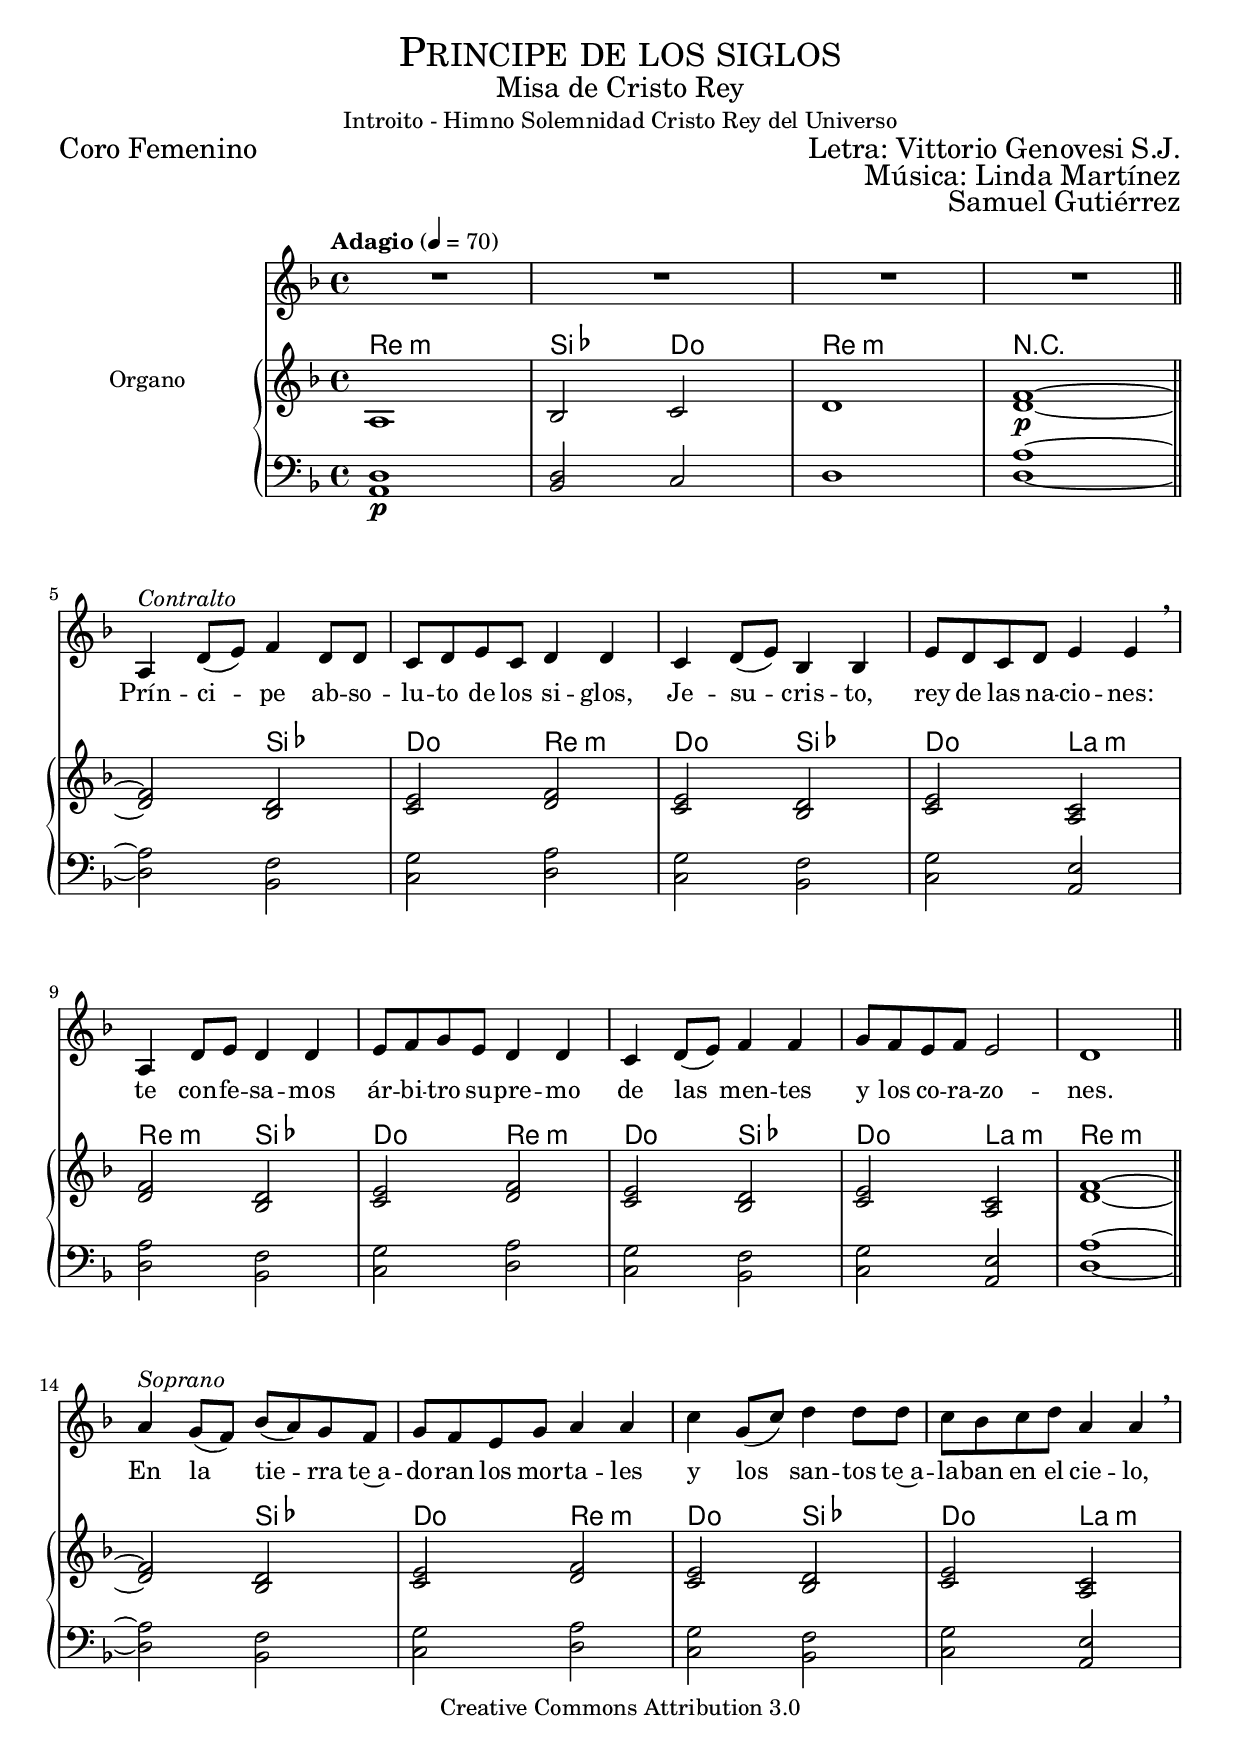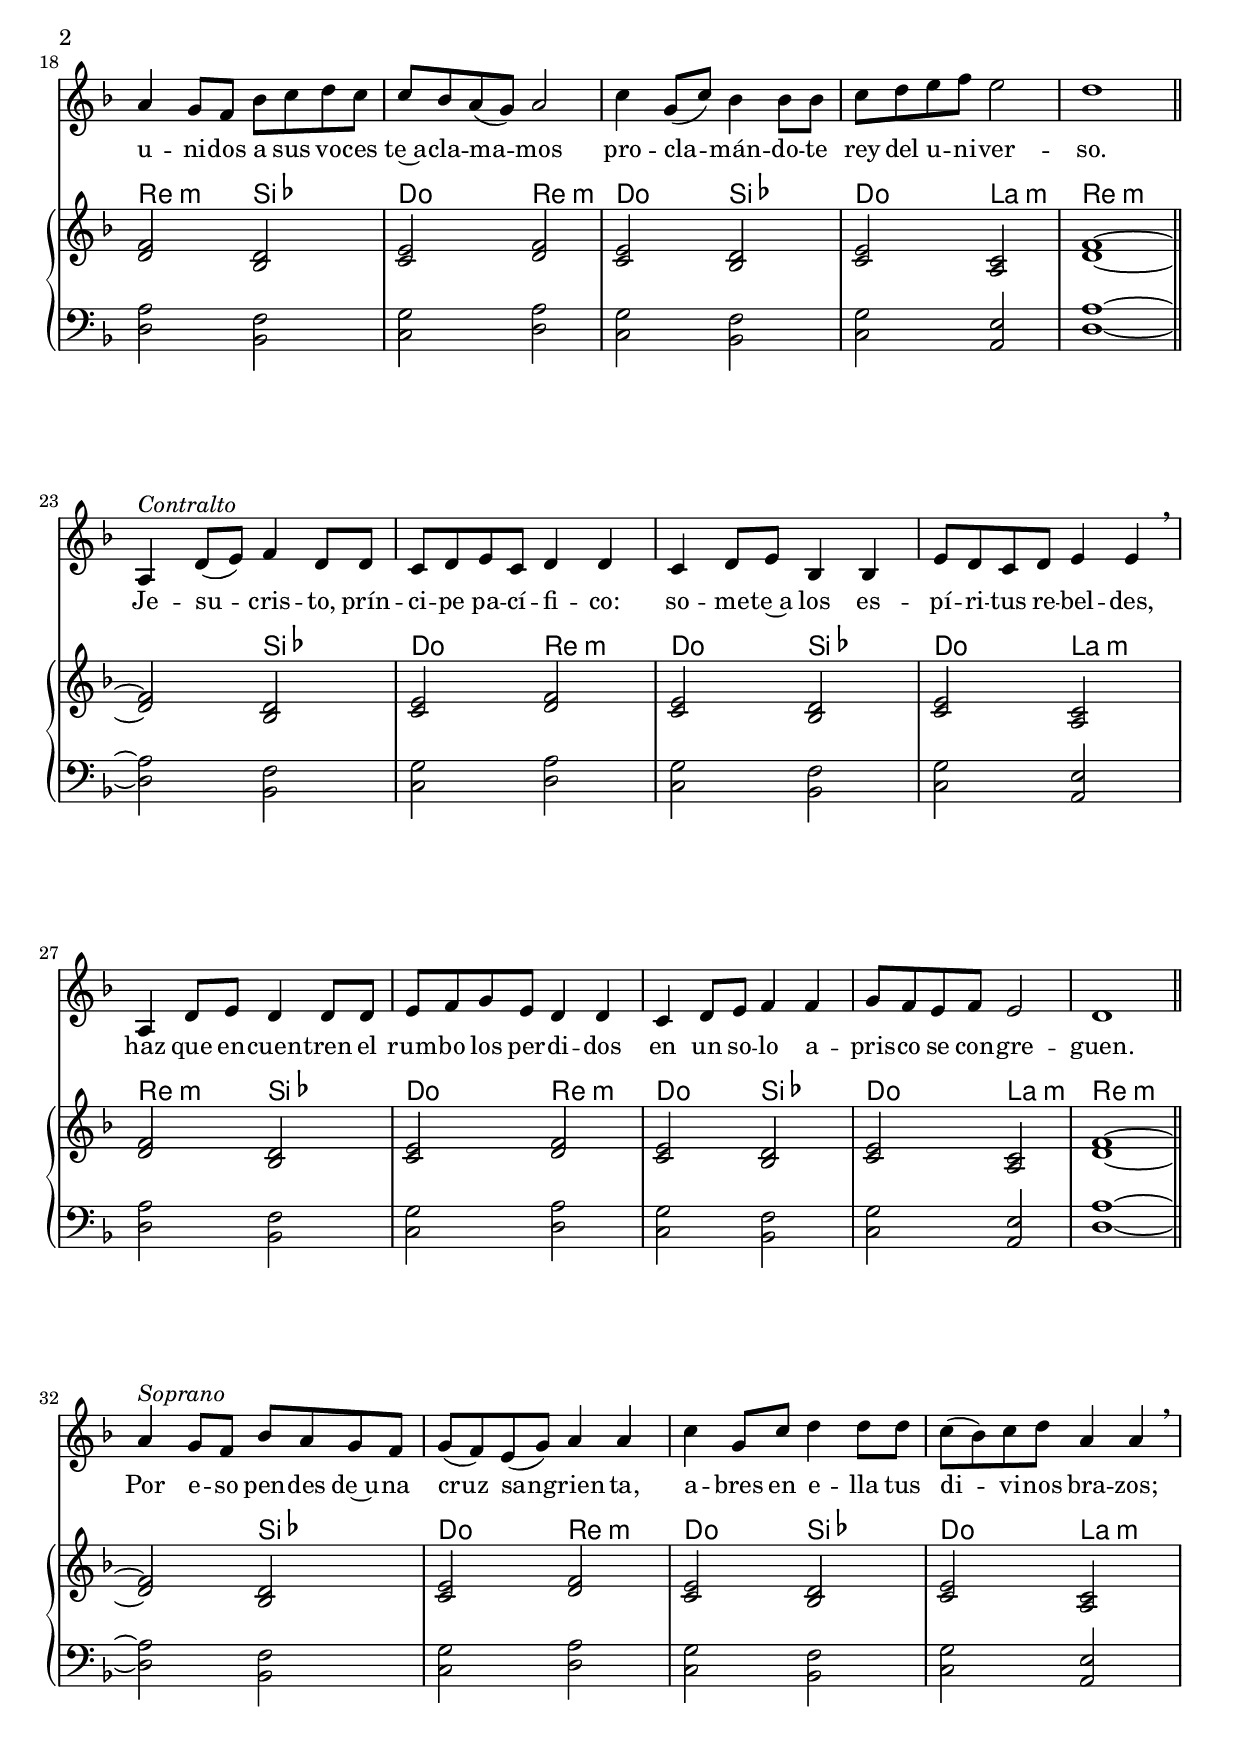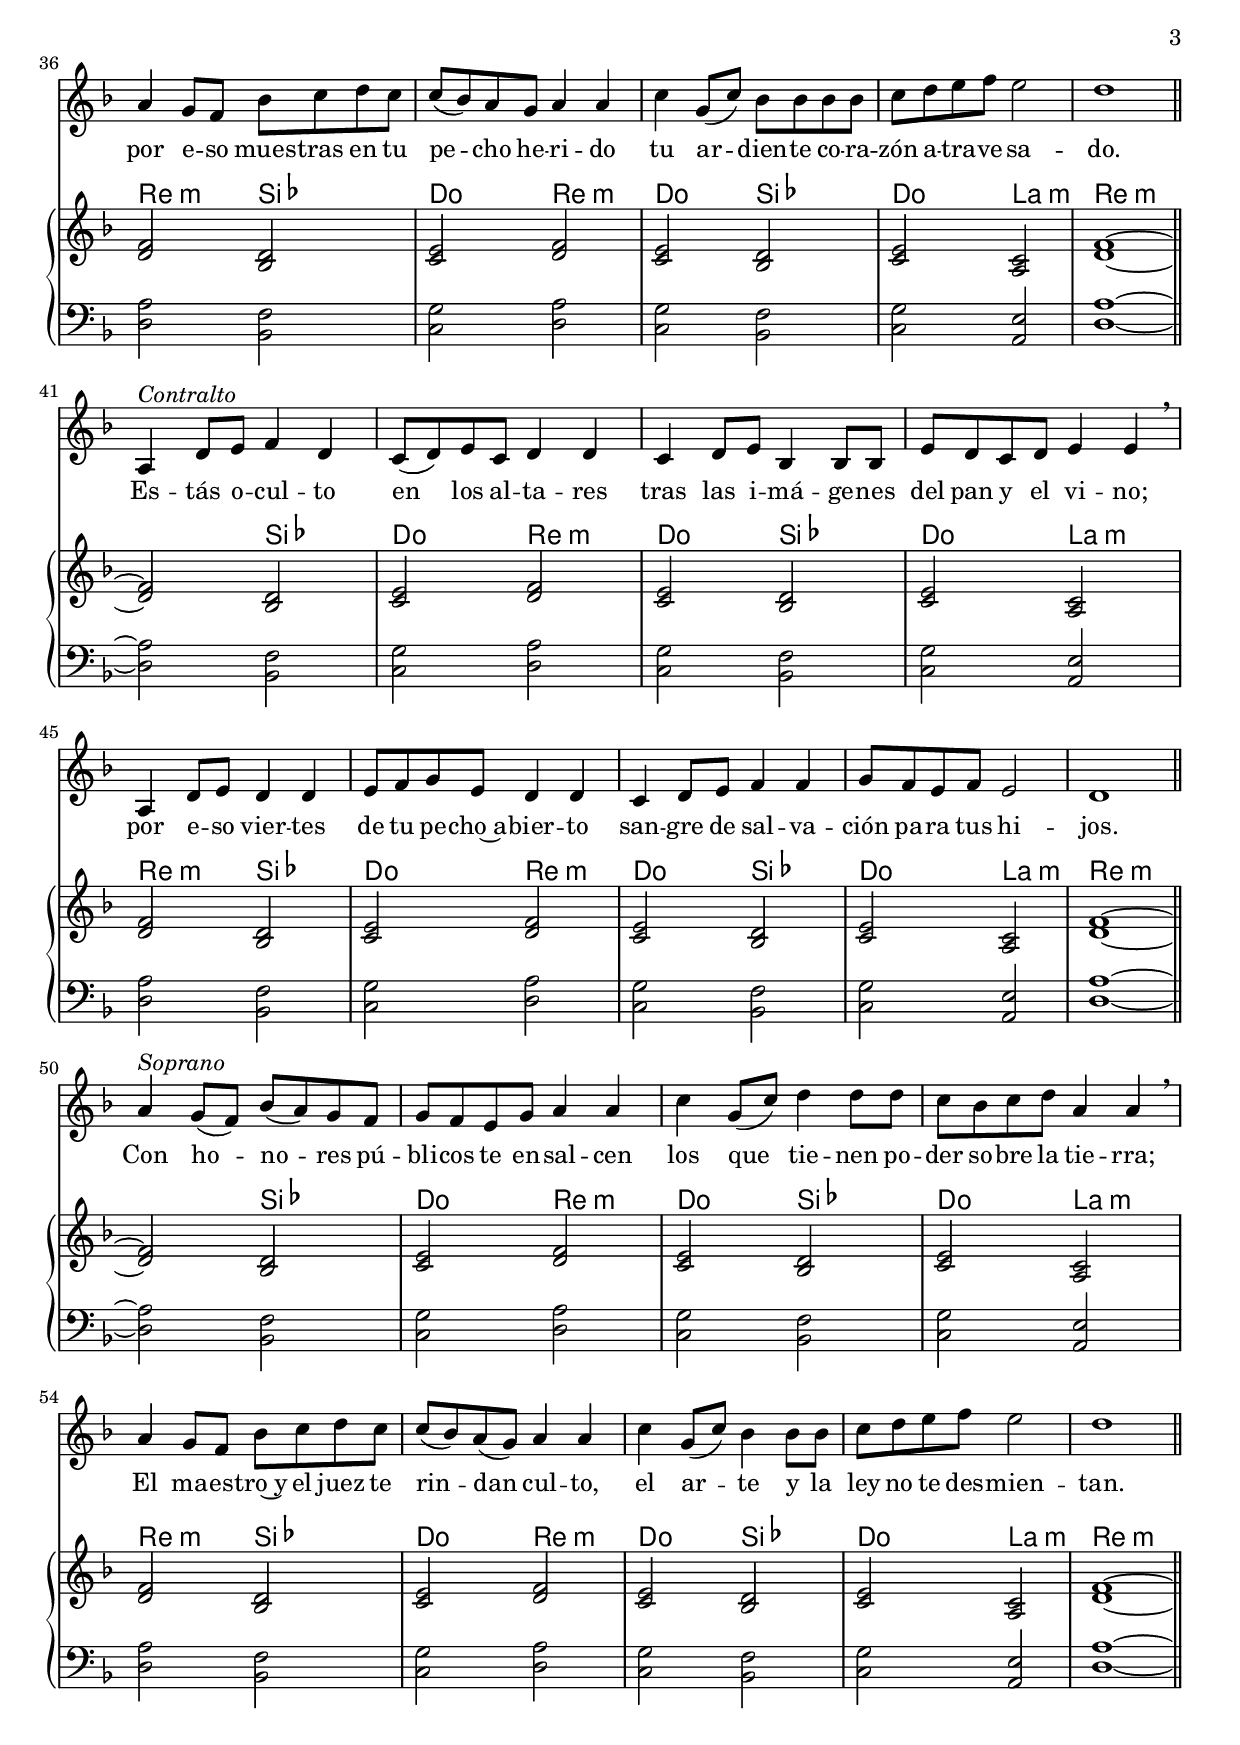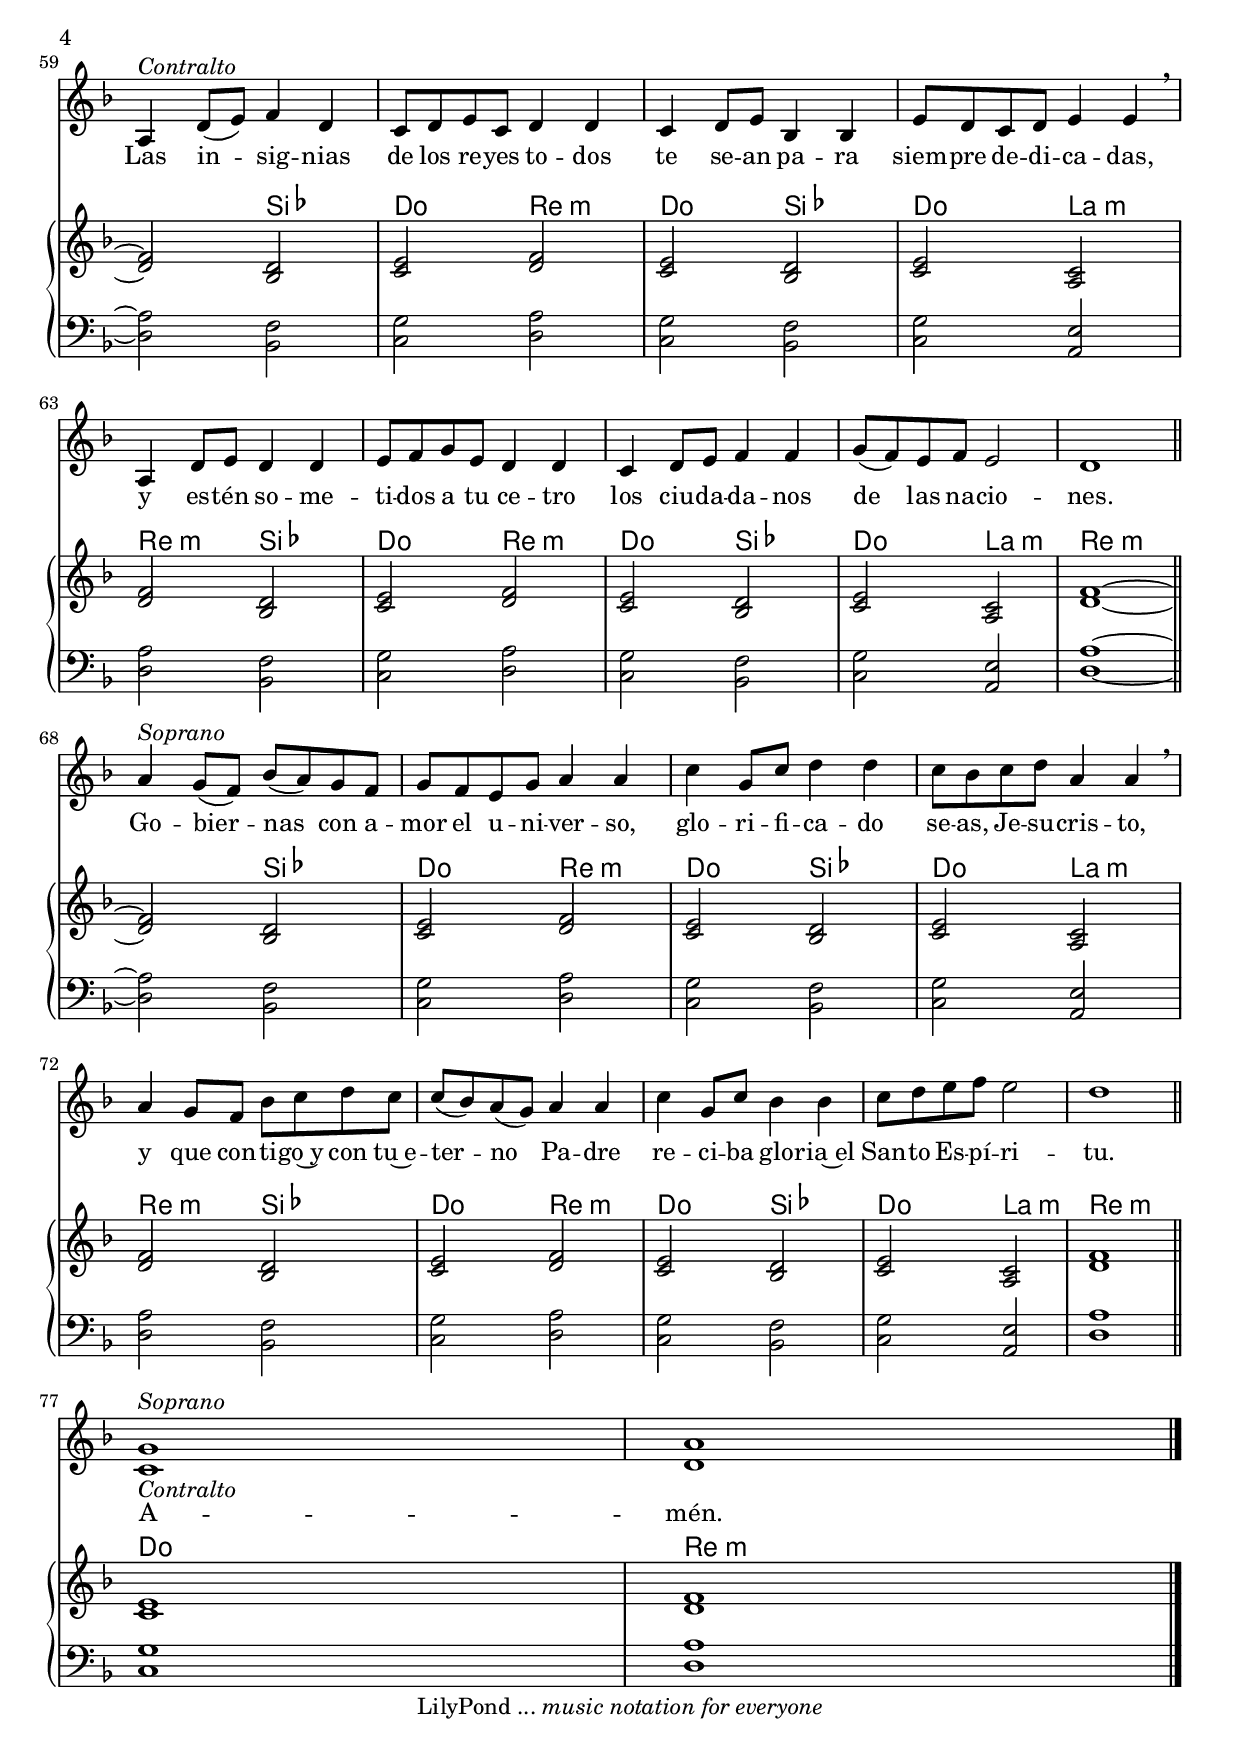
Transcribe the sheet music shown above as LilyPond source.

% ****************************************************************
%	Pricipe de los siglos - Melodia inspirada en las composiciones de Mons Marco Frisina
%   	Texto y musica con acompañamiento
%	by serach.sam@
% ****************************************************************
\language "espanol"
\version "2.19.82"

#(set-global-staff-size 19.8)

% --- Cabecera
\markup { \fill-line { \center-column { \fontsize #5 \smallCaps "Principe de los siglos" \fontsize #2 "Misa de Cristo Rey" "Introito - Himno Solemnidad Cristo Rey del Universo" } } }
\markup { \fill-line { \fontsize #2 "Coro Femenino" \right-column { \fontsize #2 "Letra: Vittorio Genovesi S.J." } } }
\markup { \fill-line { " " \center-column { \fontsize #2 "Música: Linda Martínez" } } }
\markup { \fill-line { " " \center-column { \fontsize #2 "Samuel Gutiérrez" } } }
\header {
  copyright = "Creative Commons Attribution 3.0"
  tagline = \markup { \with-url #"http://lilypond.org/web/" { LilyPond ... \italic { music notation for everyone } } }
  breakbefore = ##t
}

% --- Musica

% --- Parametro globales
global = {
  \tempo "Adagio" 4 = 70
  \key re \minor
  \time 4/4
}

Music = \relative do' {
  R1*4 \bar "||" \break

  la4^\markup { \italic "Contralto" } re8( mi) fa4 re8 re |
  do8 re mi do re4 re 		|
  do4 re8( mi) sib4 sib 		|
  mi8 re  do re mi4 mi \breathe	| \break
  la,4 re8 mi re4 re4 		|
  mi8 fa sol mi re4 re 		|
  do4 re8( mi) fa4 fa 		|
  sol8 fa mi fa mi2 		|
  re1 				| \bar "||" \break

  la'4^\markup { \italic "Soprano" } sol8( fa) sib( la) sol fa |
  sol8 fa mi sol la4 la 		|
  do4 sol8( do) re4 re8 re	|
  do8 sib do re la4 la \breathe	| \break
  la4 sol8 fa sib do re do	|
  do8 sib la( sol) la2 		|
  do4 sol8( do) sib4 sib8 sib	|
  do8 re mi fa mi2 		|
  re1 				| \bar "||" \break

  la,4^\markup { \italic "Contralto" } re8( mi) fa4 re8 re |
  do8 re mi do re4 re 		|
  do4 re8 mi sib4 sib		|
  mi8 re  do re mi4 mi \breathe	| \break
  la,4 re8 mi re4 re8 re		|
  mi8 fa sol mi re4 re		|
  do4 re8 mi fa4 fa		|
  sol8 fa mi fa mi2 		|
  re1				| \bar "||" \break

  la'4^\markup { \italic "Soprano" } sol8 fa sib la sol fa |
  sol8( fa) mi( sol) la4 la	|
  do4 sol8 do re4 re8 re		|
  do8( sib) do re la4 la \breathe| \break
  la4 sol8 fa sib do re do	|
  do8( sib) la sol la4 la 	|
  do4 sol8( do) sib sib sib8 sib	|
  do8 re mi fa mi2 		|
  re1 				| \bar "||" \break

  la,4^\markup { \italic "Contralto" } re8 mi fa4 re4 |
  do8( re) mi do re4 re 		|
  do4 re8 mi sib4 sib8 sib	|
  mi8 re  do re mi4 mi \breathe	| \break
  la,4 re8 mi re4 re		|
  mi8 fa sol mi re4 re 		|
  do4 re8 mi fa4 fa		|
  sol8 fa mi fa mi2 		|
  re1 				| \bar "||" \break

  la'4^\markup { \italic "Soprano" } sol8( fa) sib( la) sol fa |
  sol8 fa mi sol la4 la 		|
  do4 sol8( do) re4 re8 re	|
  do8 sib do re la4 la \breathe	| \break
  la4 sol8 fa sib do re do	|
  do8( sib) la( sol) la4 la 	|
  do4 sol8( do) sib4 sib8 sib	|
  do8 re mi fa mi2 		|
  re1 				| \bar "||" \break

  la,4^\markup { \italic "Contralto" } re8( mi) fa4 re4 |
  do8 re mi do re4 re 		|
  do4 re8 mi sib4 sib		|
  mi8 re  do re mi4 mi \breathe	| \break
  la,4 re8 mi re4 re		|
  mi8 fa sol mi re4 re 		|
  do4 re8 mi fa4 fa		|
  sol8( fa) mi fa mi2 		|
  re1 				| \bar "||" \break

  la'4^\markup { \italic "Soprano" } sol8( fa) sib( la) sol fa |
  sol8 fa mi sol la4 la		|
  do4 sol8 do re4 re		|
  do8 sib do re la4 la \breathe	| \break
  la4 sol8 fa sib do re do	|
  do8( sib) la( sol) la4 la	|
  do4 sol8 do sib4 sib		|
  do8 re mi fa mi2 		|
  re1 				| \bar "||" \break

  <do, sol'>1^\markup { \italic "Soprano" }_\markup { \italic "Contralto" } |
  <re la'>1			|

  \bar "|."
}
Words = \lyricmode {
  Prín -- ci -- pe ab -- so -- lu -- to de los si -- glos,
  Je -- su -- cris -- to, rey de las na -- cio -- nes:
  te con -- fe -- sa -- mos ár -- bi -- tro su -- pre -- mo
  de las men -- tes y los co -- ra -- zo -- nes.

  En la tie -- rra te~a -- do -- ran los mor -- ta -- les
  y los san -- tos te~a -- la -- ban en el cie -- lo,
  u -- ni -- dos a sus vo -- ces te~a -- cla -- ma -- mos
  pro -- cla -- mán -- do -- te rey del u -- ni -- ver -- so.

  Je -- su -- cris -- to, prín -- ci -- pe pa -- cí -- fi -- co:
  so -- me -- te~a los es -- pí -- ri -- tus re -- bel -- des,
  haz que en -- cuen -- tren el rum -- bo los per -- di -- dos
  en un so -- lo a -- pris -- co se con -- gre -- guen.

  Por e -- so pen -- des de~u -- na cruz san -- grien -- ta,
  a -- bres en e -- lla tus di -- vi -- nos bra -- zos;
  por e -- so mues -- tras en tu pe -- cho he -- ri -- do
  tu ar -- dien -- te co -- ra -- zón a -- tra -- ve -- sa -- do.

  Es -- tás o -- cul -- to en los al -- ta -- res
  tras las i -- má -- ge -- nes del pan y el vi -- no;
  por e -- so vier -- tes de tu pe -- cho~a -- bier -- to
  san -- gre de sal -- va -- ción pa -- ra tus hi -- jos.

  Con ho -- no -- res pú -- bli -- cos te en -- sal -- cen
  los que tie -- nen po -- der so -- bre la tie -- rra;
  El ma -- es -- tro~y el juez te rin -- dan  cul -- to,
  el ar -- te y la ley no te des -- mien -- tan.

  Las in -- sig -- nias de los re -- yes to -- dos
  te se -- an pa -- ra siem -- pre de -- di -- ca -- das,
  y es -- tén so -- me -- ti -- dos a tu ce -- tro
  los ciu -- da -- da -- nos de las na -- cio -- nes.

  Go -- bier -- nas con a -- mor el u -- ni -- ver -- so,
  glo -- ri -- fi -- ca -- do se -- as, Je -- su -- cris -- to,
  y que con -- ti -- go~y con tu~e -- ter -- no Pa -- dre
  re -- ci -- ba glo -- ria~el San -- to Es -- pí -- ri -- tu.

  A -- mén.
}

NotesSop = \relative do' {
  R1*3 |fa1~\p | \bar "||"

  fa2 re2	|
  mi2 fa 	|
  mi2 re		|
  mi2 do		| \break
  fa2 re2	|
  mi2 fa 	|
  mi2 re		|
  mi2 do		|
  fa1~		| \bar "||" \break

  fa2 re2	|
  mi2 fa 	|
  mi2 re		|
  mi2 do		| \break
  fa2 re2	|
  mi2 fa 	|
  mi2 re		|
  mi2 do		|
  fa1~		| \bar "||" \break

  fa2 re2	|
  mi2 fa 	|
  mi2 re		|
  mi2 do		| \break
  fa2 re2	|
  mi2 fa 	|
  mi2 re		|
  mi2 do		|
  fa1~		| \bar "||" \break

  fa2 re2	|
  mi2 fa 	|
  mi2 re		|
  mi2 do		| \break
  fa2 re2	|
  mi2 fa 	|
  mi2 re		|
  mi2 do		|
  fa1~		| \bar "||" \break

  fa2 re2	|
  mi2 fa 	|
  mi2 re		|
  mi2 do		| \break
  fa2 re2	|
  mi2 fa 	|
  mi2 re		|
  mi2 do		|
  fa1~		| \bar "||" \break

  fa2 re2	|
  mi2 fa 	|
  mi2 re		|
  mi2 do		| \break
  fa2 re2	|
  mi2 fa 	|
  mi2 re		|
  mi2 do		|
  fa1~		| \bar "||" \break

  fa2 re2	|
  mi2 fa 	|
  mi2 re		|
  mi2 do		| \break
  fa2 re2	|
  mi2 fa 	|
  mi2 re		|
  mi2 do		|
  fa1~		| \bar "||" \break

  fa2 re2	|
  mi2 fa 	|
  mi2 re		|
  mi2 do		| \break
  fa2 re2	|
  mi2 fa 	|
  mi2 re		|
  mi2 do		|
  fa1		| \bar "||" \break

  mi1		|
  fa1		|
}
NotesAlt = \relative do' {
  la1 | sib2 do | re1 | re1~\p | \bar "||"

  re2 sib 	|
  do2 re		|
  do2 sib	|
  do2 la		| \break
  re2 sib 	|
  do2 re		|
  do2 sib	|
  do2 la		|
  re1~		| \bar "||" \break

  re2 sib 	|
  do2 re		|
  do2 sib	|
  do2 la		| \break
  re2 sib 	|
  do2 re		|
  do2 sib	|
  do2 la		|
  re1~		| \bar "||" \break

  re2 sib 	|
  do2 re		|
  do2 sib	|
  do2 la		| \break
  re2 sib 	|
  do2 re		|
  do2 sib	|
  do2 la		|
  re1~		| \bar "||" \break

  re2 sib 	|
  do2 re		|
  do2 sib	|
  do2 la		| \break
  re2 sib 	|
  do2 re		|
  do2 sib	|
  do2 la		|
  re1~		| \bar "||" \break

  re2 sib 	|
  do2 re		|
  do2 sib	|
  do2 la		| \break
  re2 sib 	|
  do2 re		|
  do2 sib	|
  do2 la		|
  re1~		| \bar "||" \break

  re2 sib 	|
  do2 re		|
  do2 sib	|
  do2 la		| \break
  re2 sib 	|
  do2 re		|
  do2 sib	|
  do2 la		|
  re1~		| \bar "||" \break

  re2 sib 	|
  do2 re		|
  do2 sib	|
  do2 la		| \break
  re2 sib 	|
  do2 re		|
  do2 sib	|
  do2 la		|
  re1~		| \bar "||" \break

  re2 sib 	|
  do2 re		|
  do2 sib	|
  do2 la		| \break
  re2 sib 	|
  do2 re		|
  do2 sib	|
  do2 la		|
  re1		| \bar "||" \break

  do1		|
  re1		|
}
NotesTer = \relative do {
  re1\p | re2 do | re1 | la'1~ | \bar "||"

  la2 fa 	|
  sol2 la	|
  sol2 fa	|
  sol2 mi	| \break
  la2 fa 	|
  sol2 la	|
  sol2 fa	|
  sol2 mi	|
  la1~		| \bar "||" \break

  la2 fa 	|
  sol2 la	|
  sol2 fa	|
  sol2 mi	| \break
  la2 fa 	|
  sol2 la	|
  sol2 fa	|
  sol2 mi	|
  la1~		| \bar "||" \break

  la2 fa 	|
  sol2 la	|
  sol2 fa	|
  sol2 mi	| \break
  la2 fa 	|
  sol2 la	|
  sol2 fa	|
  sol2 mi	|
  la1~		| \bar "||" \break

  la2 fa 	|
  sol2 la	|
  sol2 fa	|
  sol2 mi	| \break
  la2 fa 	|
  sol2 la	|
  sol2 fa	|
  sol2 mi	|
  la1~		| \bar "||" \break

  la2 fa 	|
  sol2 la	|
  sol2 fa	|
  sol2 mi	| \break
  la2 fa 	|
  sol2 la	|
  sol2 fa	|
  sol2 mi	|
  la1~		| \bar "||" \break

  la2 fa 	|
  sol2 la	|
  sol2 fa	|
  sol2 mi	| \break
  la2 fa 	|
  sol2 la	|
  sol2 fa	|
  sol2 mi	|
  la1~		| \bar "||" \break

  la2 fa 	|
  sol2 la	|
  sol2 fa	|
  sol2 mi	| \break
  la2 fa 	|
  sol2 la	|
  sol2 fa	|
  sol2 mi	|
  la1~		| \bar "||" \break

  la2 fa 	|
  sol2 la	|
  sol2 fa	|
  sol2 mi	| \break
  la2 fa 	|
  sol2 la	|
  sol2 fa	|
  sol2 mi	|
  la1		| \bar "||" \break

  sol1		|
  la1		|
}
NotesBas = \relative do {
  la1\p | sib2 do | re1 | re1~ | \bar "||"

  re2 sib 	|
  do2 re		|
  do2 sib	|
  do2 la		| \break
  re2 sib 	|
  do2 re		|
  do2 sib	|
  do2 la		|
  re1~		| \bar "||" \break

  re2 sib 	|
  do2 re		|
  do2 sib	|
  do2 la		| \break
  re2 sib 	|
  do2 re		|
  do2 sib	|
  do2 la		|
  re1~		| \bar "||" \break

  re2 sib 	|
  do2 re		|
  do2 sib	|
  do2 la		| \break
  re2 sib 	|
  do2 re		|
  do2 sib	|
  do2 la		|
  re1~		| \bar "||" \break

  re2 sib 	|
  do2 re		|
  do2 sib	|
  do2 la		| \break
  re2 sib 	|
  do2 re		|
  do2 sib	|
  do2 la		|
  re1~		| \bar "||" \break

  re2 sib 	|
  do2 re		|
  do2 sib	|
  do2 la		| \break
  re2 sib 	|
  do2 re		|
  do2 sib	|
  do2 la		|
  re1~		| \bar "||" \break

  re2 sib 	|
  do2 re		|
  do2 sib	|
  do2 la		| \break
  re2 sib 	|
  do2 re		|
  do2 sib	|
  do2 la		|
  re1~		| \bar "||" \break

  re2 sib 	|
  do2 re		|
  do2 sib	|
  do2 la		| \break
  re2 sib 	|
  do2 re		|
  do2 sib	|
  do2 la		|
  re1~		| \bar "||" \break

  re2 sib 	|
  do2 re		|
  do2 sib	|
  do2 la		| \break
  re2 sib 	|
  do2 re		|
  do2 sib	|
  do2 la		|
  re1		| \bar "||" \break

  do1		|
  re1		|
}

% --- acordes
armonias = \new ChordNames {
  \chordmode {
    \italianChords
    re1:m sib2 do re1:m R1

    s2 sib2 do2 re2:m
    do2 sib2 do2 la2:m
    re2:m sib2 do2 re2:m
    do2 sib2 do2 la2:m re1:m

    s2 sib2 do2 re2:m
    do2 sib2 do2 la2:m
    re2:m sib2 do2 re2:m
    do2 sib2 do2 la2:m re1:m

    s2 sib2 do2 re2:m
    do2 sib2 do2 la2:m
    re2:m sib2 do2 re2:m
    do2 sib2 do2 la2:m re1:m

    s2 sib2 do2 re2:m
    do2 sib2 do2 la2:m
    re2:m sib2 do2 re2:m
    do2 sib2 do2 la2:m re1:m

    s2 sib2 do2 re2:m
    do2 sib2 do2 la2:m
    re2:m sib2 do2 re2:m
    do2 sib2 do2 la2:m re1:m

    s2 sib2 do2 re2:m
    do2 sib2 do2 la2:m
    re2:m sib2 do2 re2:m
    do2 sib2 do2 la2:m re1:m

    s2 sib2 do2 re2:m
    do2 sib2 do2 la2:m
    re2:m sib2 do2 re2:m
    do2 sib2 do2 la2:m re1:m

    s2 sib2 do2 re2:m
    do2 sib2 do2 la2:m
    re2:m sib2 do2 re2:m
    do2 sib2 do2 la2:m re1:m

    do1 re1:m
  }
}

\score {
  <<
    \new Voice = "melodia" <<
      %\set Staff.instrumentName = #"Sopranos"
      \set Staff.midiInstrument = #"choir aahs"
      \set Staff.midiMaximumVolume = #1.5
      \global \Music
    >>
    \new Lyrics = "melodia"
    \context Lyrics = "melodia" \lyricsto "melodia" \Words
    \armonias
    \new PianoStaff <<
      \new Staff <<
        \set Staff.instrumentName = #"Organo"
        \set Staff.midiInstrument = #"church organ"
        \set Staff.midiMaximumVolume = #0.6
        \set Staff.printPartCombineTexts = ##f
        \partcombine
        << \global \NotesSop >>
        << \global \NotesAlt >>
      >>
      \new Staff <<
        \set Staff.midiInstrument = #"church organ"
        \set Staff.midiMaximumVolume = #0.6
        \clef bass
        \set Staff.printPartCombineTexts = ##f
        \partcombine
        << \global \NotesTer >>
        << \global \NotesBas >>
      >>
    >>
  >>
  \midi { }
  \layout { }
}

% --- Musica
\paper{
  #(set-default-paper-size "letter")
  indent=3.5\cm
  page-breaking = #ly:page-turn-breaking
}
